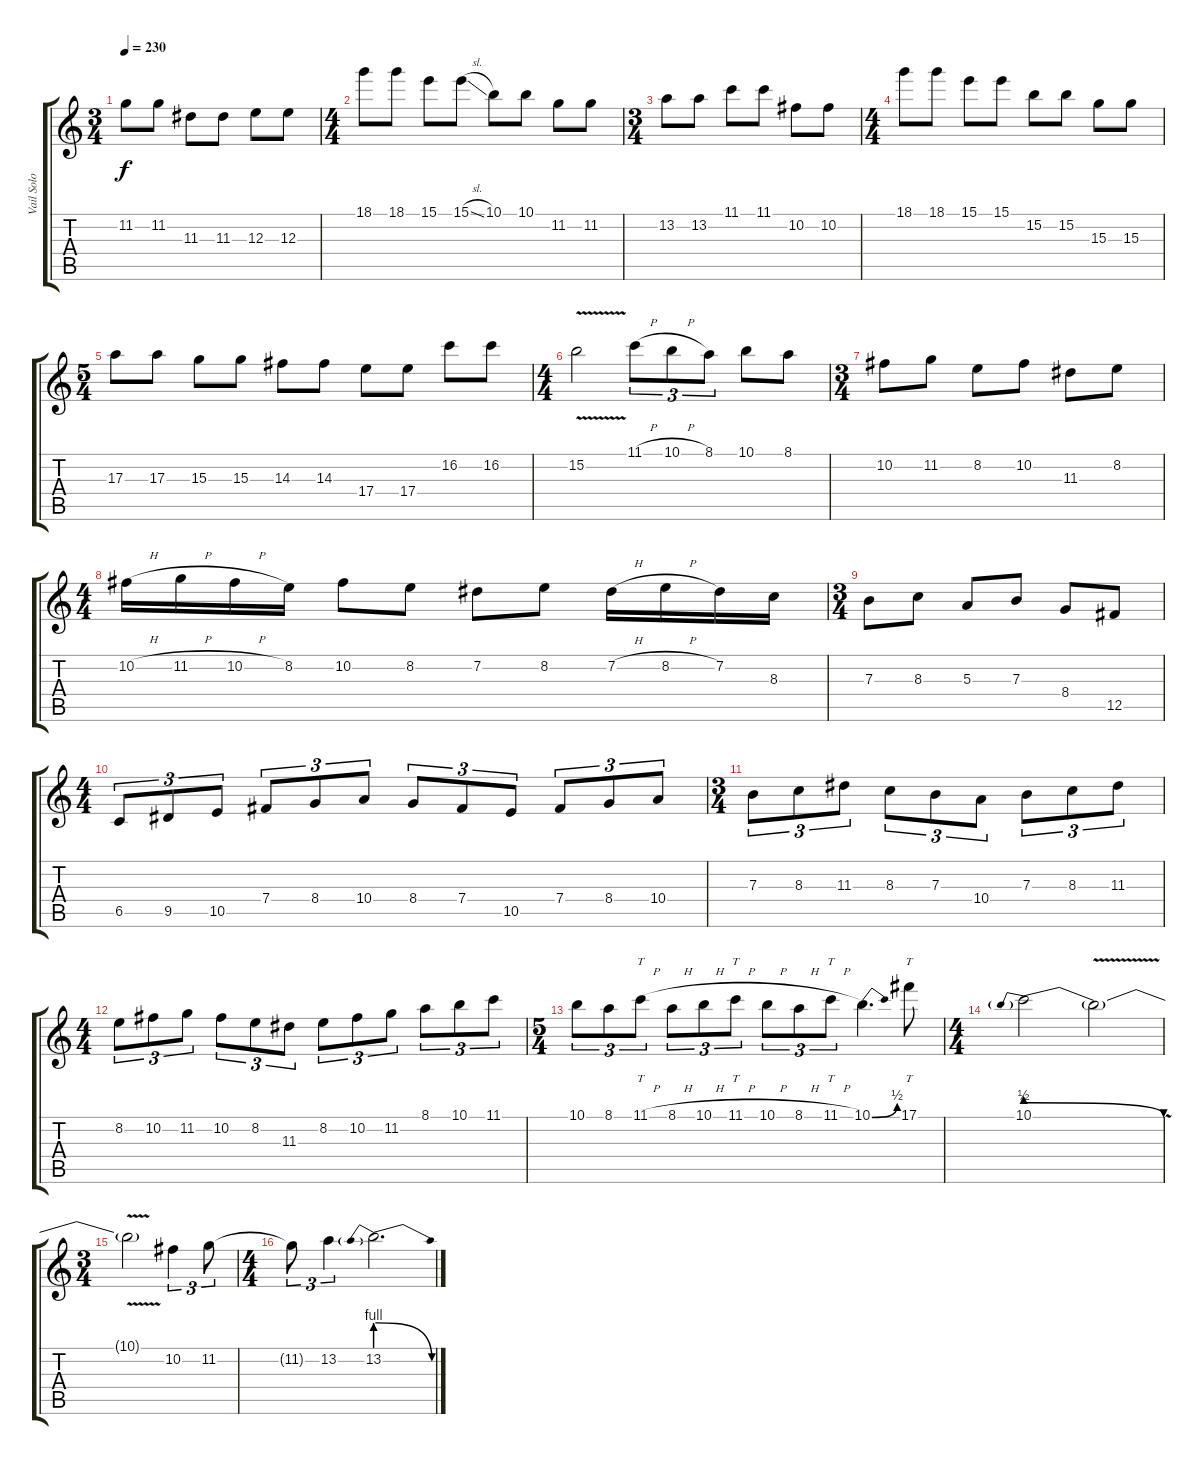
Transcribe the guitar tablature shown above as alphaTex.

\track ("Vail Solo" "Vail Solo") {instrument overdrivenguitar}
\staff {score tabs}
\tuning (Db4 Ab3 E3 B2 Gb2 B1) {hide}
\ts (3 4)
\tempo 230
\clef g2
\ks c
11.2.8{dy f} 11.2.8 11.3.8 11.3.8 12.3.8 12.3.8 |
\ts (4 4)
18.1.8 18.1.8 15.1.8 15.1{sl}.8 10.1.8 10.1.8 11.2.8 11.2.8 |
\ts (3 4)
13.2.8 13.2.8 11.1.8 11.1.8 10.2.8 10.2.8 |
\ts (4 4)
18.1.8 18.1.8 15.1.8 15.1.8 15.2.8 15.2.8 15.3.8 15.3.8 |
\ts (5 4)
17.3.8 17.3.8 15.3.8 15.3.8 14.3.8 14.3.8 17.4.8 17.4.8 16.2.8 16.2.8 |
\ts (4 4)
15.2{v}.2 11.1{h}.8{tu (3 2)} 10.1{h}.8{tu (3 2)} 8.1.8{tu (3 2)} 10.1.8 8.1.8 |
\ts (3 4)
10.2.8 11.2.8 8.2.8 10.2.8 11.3.8 8.2.8 |
\ts (4 4)
10.2{h}.16 11.2{h}.16 10.2{h}.16 8.2.16 10.2.8 8.2.8 7.2.8 8.2.8 7.2{h}.16 8.2{h}.16 7.2.16 8.3.16 |
\ts (3 4)
7.3.8 8.3.8 5.3.8 7.3.8 8.4.8 12.5.8 |
\ts (4 4)
6.5.8{tu (3 2)} 9.5.8{tu (3 2)} 10.5.8{tu (3 2)} 7.4.8{tu (3 2)} 8.4.8{tu (3 2)} 10.4.8{tu (3 2)} 8.4.8{tu (3 2)} 7.4.8{tu (3 2)} 10.5.8{tu (3 2)} 7.4.8{tu (3 2)} 8.4.8{tu (3 2)} 10.4.8{tu (3 2)} |
\ts (3 4)
7.3.8{tu (3 2)} 8.3.8{tu (3 2)} 11.3.8{tu (3 2)} 8.3.8{tu (3 2)} 7.3.8{tu (3 2)} 10.4.8{tu (3 2)} 7.3.8{tu (3 2)} 8.3.8{tu (3 2)} 11.3.8{tu (3 2)} |
\ts (4 4)
8.2.8{tu (3 2)} 10.2.8{tu (3 2)} 11.2.8{tu (3 2)} 10.2.8{tu (3 2)} 8.2.8{tu (3 2)} 11.3.8{tu (3 2)} 8.2.8{tu (3 2)} 10.2.8{tu (3 2)} 11.2.8{tu (3 2)} 8.1.8{tu (3 2)} 10.1.8{tu (3 2)} 11.1.8{tu (3 2)} |
\ts (5 4)
10.1.8{tu (3 2)} 8.1.8{tu (3 2)} 11.1{h}.8{tt tu (3 2)} 8.1{h}.8{tu (3 2)} 10.1{h}.8{tu (3 2)} 11.1{h}.8{tt tu (3 2)} 10.1{h}.8{tu (3 2)} 8.1{h}.8{tu (3 2)} 11.1{h}.8{tt tu (3 2)} 10.1{be (bend 0 0 60 2)}.4{d} 17.1.8{tt} |
\ts (4 4)
10.1{be (prebendrelease 0 2 60 0)}.2 10.1{v t}.2 |
\ts (3 4)
10.1{t}.2 10.2.4{tu (3 2)} 11.2.8{tu (3 2)} |
\ts (4 4)
11.2{t}.8{tu (3 2)} 13.2.4{tu (3 2)} 13.2{be (prebendrelease 0 4 60 0)}.2{d}
